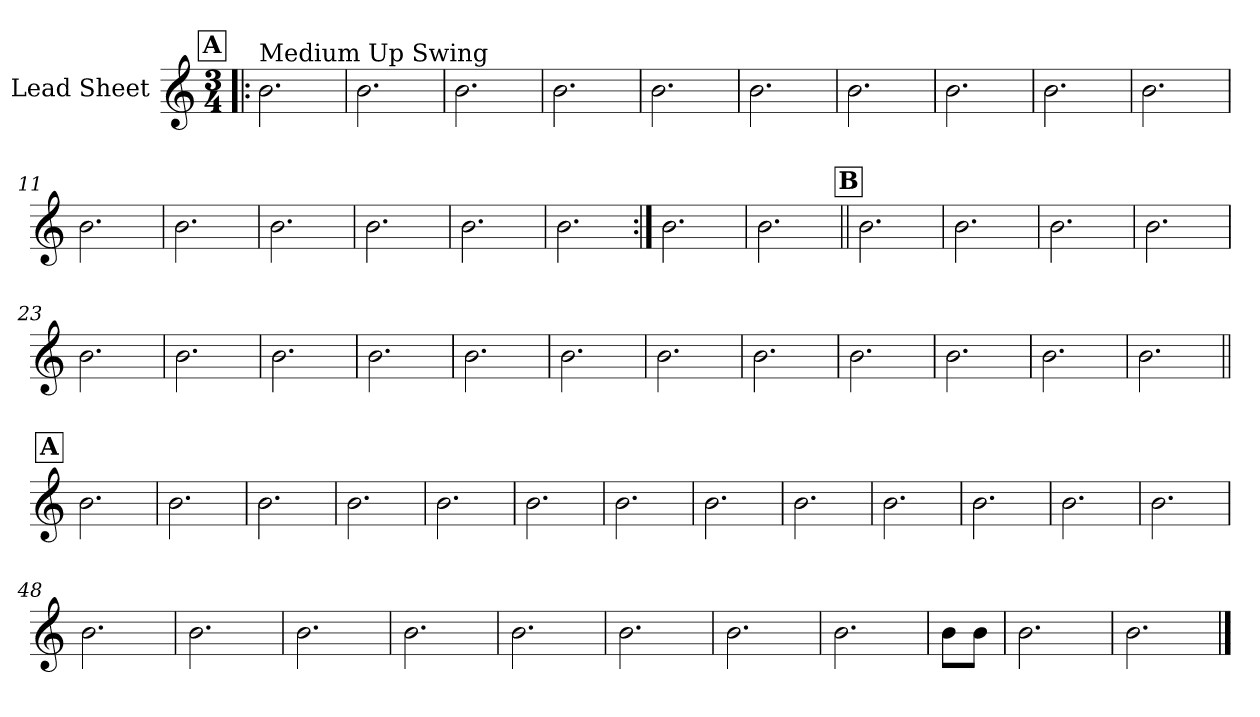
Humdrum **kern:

**kern
*part1
*staff1
*I"Lead Sheet
*clefG2
*k[]
*M3/4
!!LO:REH:place=s1:a:fs=14:t=A
=1!|:
!LO:TX:a:t=Medium Up Swing
2.b\
=2
2.b\
=3
2.b\
=4
2.b\
=5
2.b\
=6
2.b\
=7
2.b\
=8
2.b\
!!LO:LB:g=z
=9
2.b\
=10
2.b\
=11
2.b\
=12
2.b\
=13
2.b\
=14
2.b\
=15
2.b\
=16
2.b\
!!LO:LB:g=z
=17:|!
2.b\
=18
2.b\
!!LO:LB:g=z
!!LO:REH:place=s1:a:fs=14:t=B
=19||
2.b\
=20
2.b\
=21
2.b\
=22
2.b\
=23
2.b\
=24
2.b\
=25
2.b\
=26
2.b\
!!LO:LB:g=z
=27
2.b\
=28
2.b\
=29
2.b\
=30
2.b\
=31
2.b\
=32
2.b\
=33
2.b\
=34
2.b\
!!LO:LB:g=z
!!LO:REH:place=s1:a:fs=14:t=A
=35||
2.b\
=36
2.b\
=37
2.b\
=38
2.b\
=39
2.b\
=40
2.b\
=41
2.b\
=42
2.b\
!!LO:LB:g=z
=43
2.b\
=44
2.b\
=45
2.b\
=46
2.b\
=47
2.b\
=48
2.b\
=49
2.b\
=50
2.b\
!!LO:LB:g=z
=51
2.b\
=52
2.b\
=53
2.b\
=54
2.b\
=55
2.b\
=56
8b\L
8b\J
=57
2.b\
=58
2.b\
==
*-
